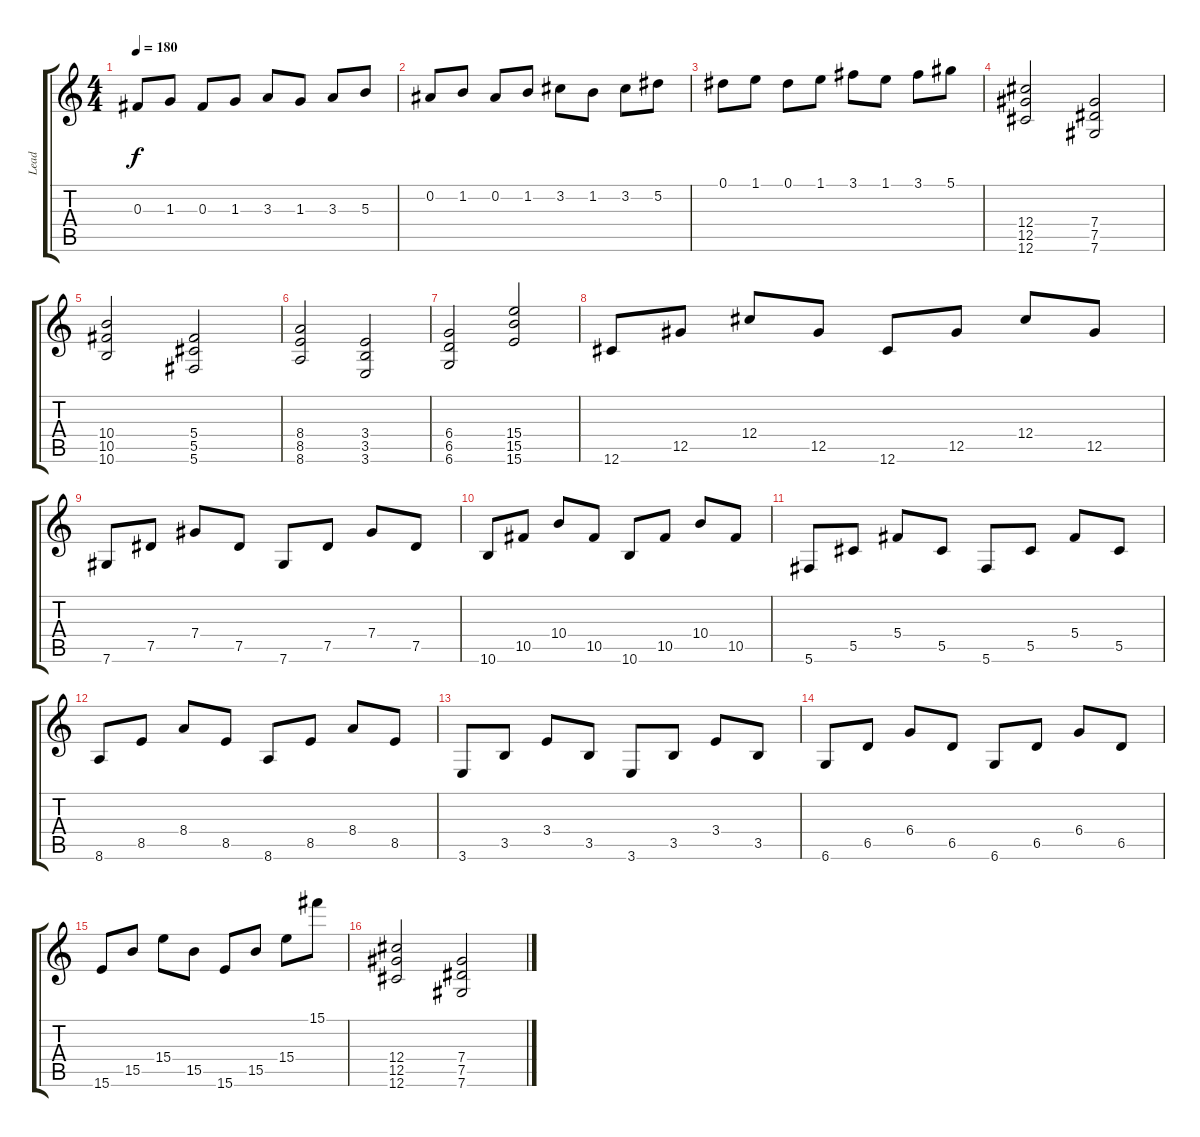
\track ("Lead" "Lead") {instrument overdrivenguitar}
\staff {score tabs}
\tuning (Eb4 Bb3 Gb3 Db3 Ab2 Db2) {hide}
\ts (4 4)
\tempo 180
\clef g2
\ks c
0.3.8{dy f} 1.3.8 0.3.8 1.3.8 3.3.8 1.3.8 3.3.8 5.3.8 |
0.2.8 1.2.8 0.2.8 1.2.8 3.2.8 1.2.8 3.2.8 5.2.8 |
0.1.8 1.1.8 0.1.8 1.1.8 3.1.8 1.1.8 3.1.8 5.1.8 |
(12.4 12.5 12.6).2 (7.4 7.5 7.6).2 |
(10.4 10.5 10.6).2 (5.4 5.5 5.6).2 |
(8.4 8.5 8.6).2 (3.4 3.5 3.6).2 |
(6.4 6.5 6.6).2 (15.4 15.5 15.6).2 |
12.6.8 12.5.8 12.4.8 12.5.8 12.6.8 12.5.8 12.4.8 12.5.8 |
7.6.8 7.5.8 7.4.8 7.5.8 7.6.8 7.5.8 7.4.8 7.5.8 |
10.6.8 10.5.8 10.4.8 10.5.8 10.6.8 10.5.8 10.4.8 10.5.8 |
5.6.8 5.5.8 5.4.8 5.5.8 5.6.8 5.5.8 5.4.8 5.5.8 |
8.6.8 8.5.8 8.4.8 8.5.8 8.6.8 8.5.8 8.4.8 8.5.8 |
3.6.8 3.5.8 3.4.8 3.5.8 3.6.8 3.5.8 3.4.8 3.5.8 |
6.6.8 6.5.8 6.4.8 6.5.8 6.6.8 6.5.8 6.4.8 6.5.8 |
15.6.8 15.5.8 15.4.8 15.5.8 15.6.8 15.5.8 15.4.8 15.1.8 |
(12.4 12.5 12.6).2 (7.4 7.5 7.6).2
